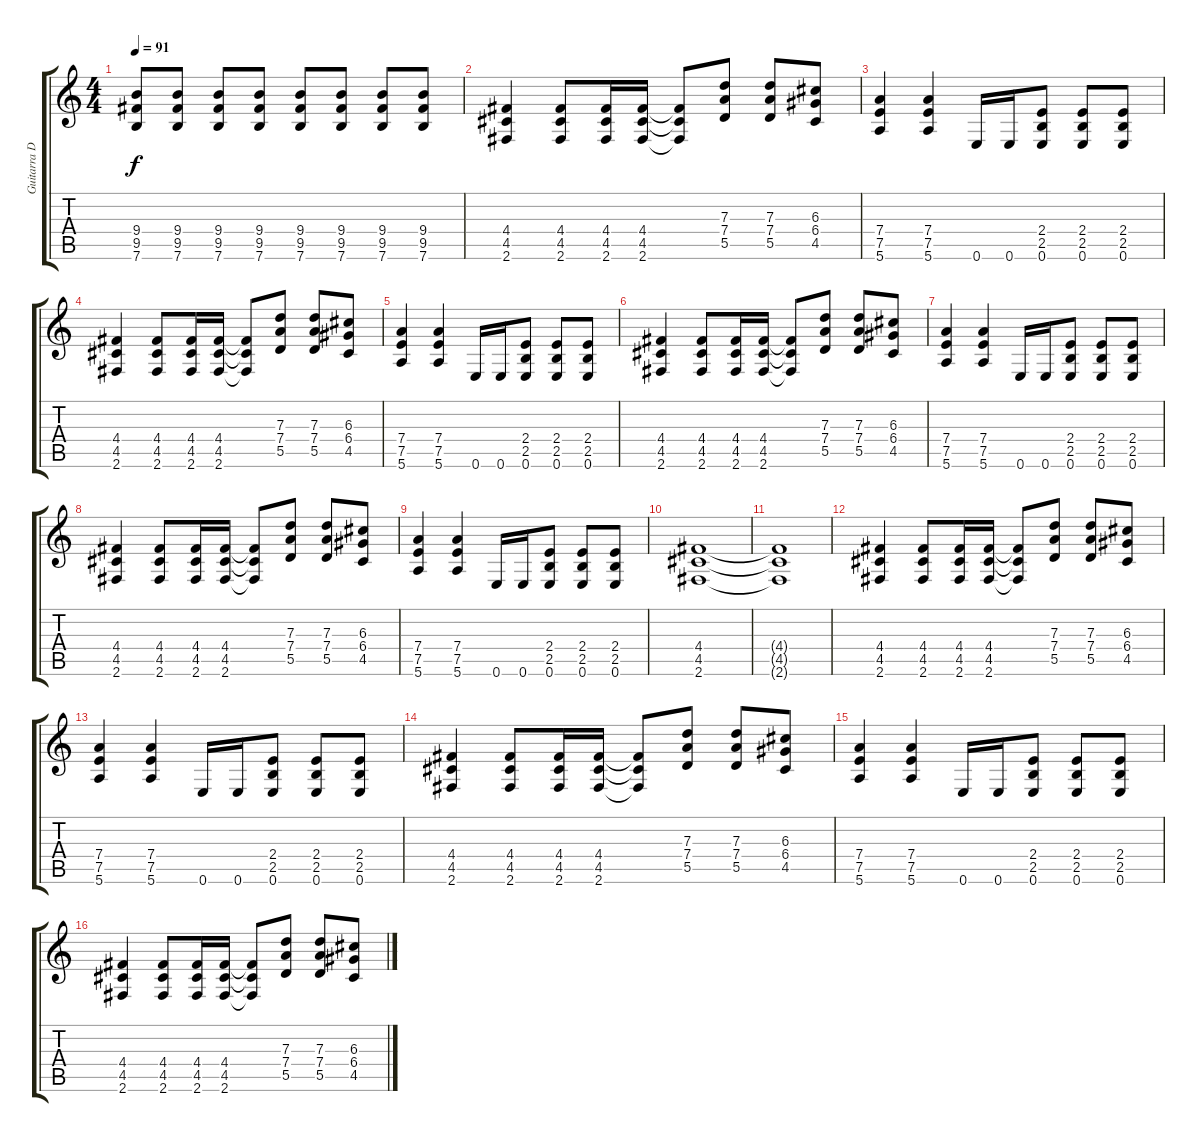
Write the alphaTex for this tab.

\track ("Guitarra Distorsión" "Guitarra D") {instrument distortionguitar}
\staff {score tabs}
\tuning (E4 B3 G3 D3 A2 E2) {hide}
\ts (4 4)
\tempo 91
\clef g2
\ks c
(9.4 9.5 7.6).8{dy f} (9.4 9.5 7.6).8 (9.4 9.5 7.6).8 (9.4 9.5 7.6).8 (9.4 9.5 7.6).8 (9.4 9.5 7.6).8 (9.4 9.5 7.6).8 (9.4 9.5 7.6).8 |
(4.4 4.5 2.6).4 (4.4 4.5 2.6).8 (4.4 4.5 2.6).16 (4.4 4.5 2.6).16 (4.4{t} 4.5{t} 2.6{t}).8 (7.3 7.4 5.5).8 (7.3 7.4 5.5).8 (6.3 6.4 4.5).8 |
(7.4 7.5 5.6).4 (7.4 7.5 5.6).4 0.6.16 0.6.16 (2.4 2.5 0.6).8 (2.4 2.5 0.6).8 (2.4 2.5 0.6).8 |
(4.4 4.5 2.6).4 (4.4 4.5 2.6).8 (4.4 4.5 2.6).16 (4.4 4.5 2.6).16 (4.4{t} 4.5{t} 2.6{t}).8 (7.3 7.4 5.5).8 (7.3 7.4 5.5).8 (6.3 6.4 4.5).8 |
(7.4 7.5 5.6).4 (7.4 7.5 5.6).4 0.6.16 0.6.16 (2.4 2.5 0.6).8 (2.4 2.5 0.6).8 (2.4 2.5 0.6).8 |
(4.4 4.5 2.6).4 (4.4 4.5 2.6).8 (4.4 4.5 2.6).16 (4.4 4.5 2.6).16 (4.4{t} 4.5{t} 2.6{t}).8 (7.3 7.4 5.5).8 (7.3 7.4 5.5).8 (6.3 6.4 4.5).8 |
(7.4 7.5 5.6).4 (7.4 7.5 5.6).4 0.6.16 0.6.16 (2.4 2.5 0.6).8 (2.4 2.5 0.6).8 (2.4 2.5 0.6).8 |
(4.4 4.5 2.6).4 (4.4 4.5 2.6).8 (4.4 4.5 2.6).16 (4.4 4.5 2.6).16 (4.4{t} 4.5{t} 2.6{t}).8 (7.3 7.4 5.5).8 (7.3 7.4 5.5).8 (6.3 6.4 4.5).8 |
(7.4 7.5 5.6).4 (7.4 7.5 5.6).4 0.6.16 0.6.16 (2.4 2.5 0.6).8 (2.4 2.5 0.6).8 (2.4 2.5 0.6).8 |
(4.4 4.5 2.6).1 |
(4.4{t} 4.5{t} 2.6{t}).1 |
(4.4 4.5 2.6).4{volume 14 balance 4} (4.4 4.5 2.6).8 (4.4 4.5 2.6).16 (4.4 4.5 2.6).16 (4.4{t} 4.5{t} 2.6{t}).8 (7.3 7.4 5.5).8 (7.3 7.4 5.5).8 (6.3 6.4 4.5).8 |
(7.4 7.5 5.6).4 (7.4 7.5 5.6).4 0.6.16 0.6.16 (2.4 2.5 0.6).8 (2.4 2.5 0.6).8 (2.4 2.5 0.6).8 |
(4.4 4.5 2.6).4 (4.4 4.5 2.6).8 (4.4 4.5 2.6).16 (4.4 4.5 2.6).16 (4.4{t} 4.5{t} 2.6{t}).8 (7.3 7.4 5.5).8 (7.3 7.4 5.5).8 (6.3 6.4 4.5).8 |
(7.4 7.5 5.6).4 (7.4 7.5 5.6).4 0.6.16 0.6.16 (2.4 2.5 0.6).8 (2.4 2.5 0.6).8 (2.4 2.5 0.6).8 |
(4.4 4.5 2.6).4 (4.4 4.5 2.6).8 (4.4 4.5 2.6).16 (4.4 4.5 2.6).16 (4.4{t} 4.5{t} 2.6{t}).8 (7.3 7.4 5.5).8 (7.3 7.4 5.5).8 (6.3 6.4 4.5).8
